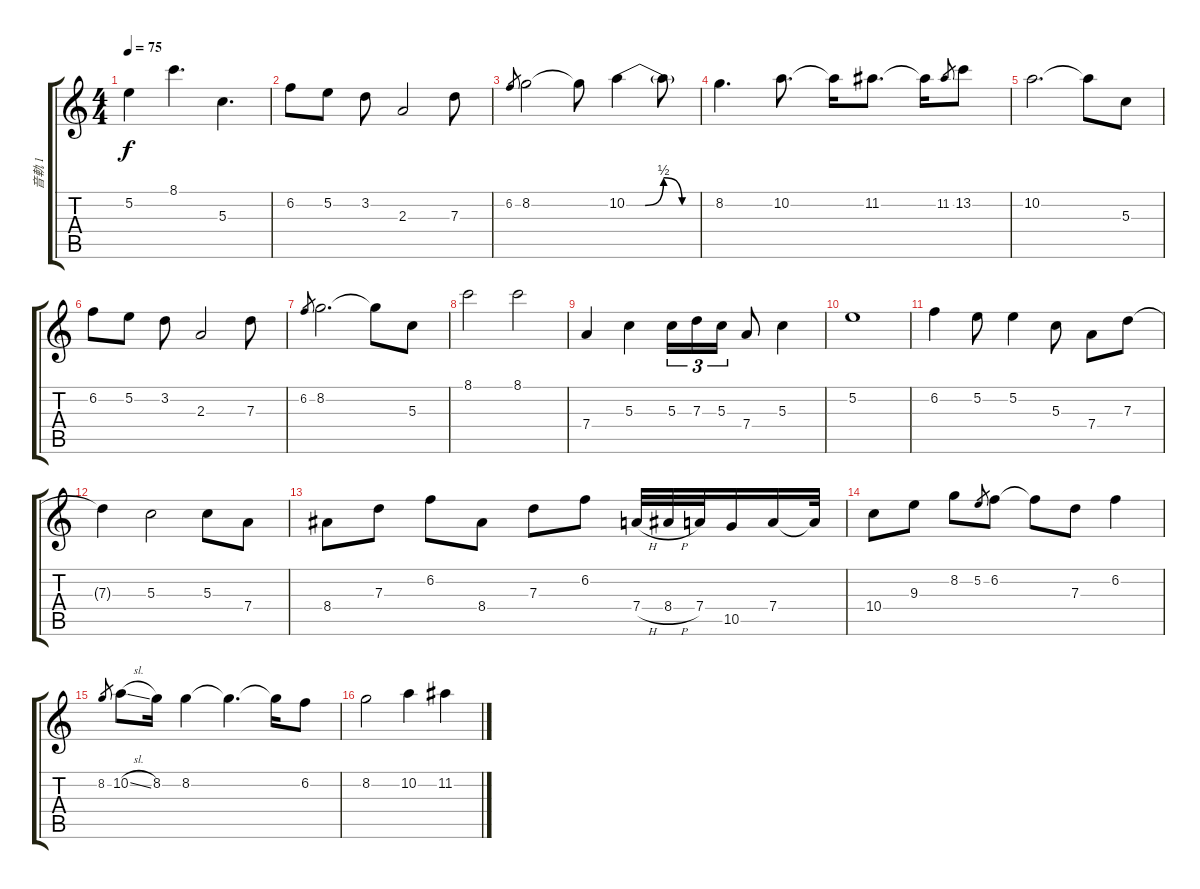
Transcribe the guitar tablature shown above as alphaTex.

\track ("音軌 1" "音軌 1") {instrument electricguitarjazz}
\staff {score tabs}
\tuning (E4 B3 G3 D3 A2 E2) {hide}
\ts (4 4)
\tempo 75
\clef g2
\ks c
5.2.4{dy f} 8.1.4{d} 5.3.4{d} |
6.2.8 5.2.8 3.2.8 2.3.2 7.3.8 |
6.2.8{gr} 8.2.2 8.2{t}.8 10.2{be (custom 0 0 15 0 30 2 45 0 60 0)}.4 10.2{t}.8 |
8.2.4{d} 10.2.8{d} 10.2{t}.16 11.2.8{d} 11.2{t}.16 11.2.8{gr} 13.2.8 |
10.2.2{d} 10.2{t}.8 5.3.8 |
6.2.8 5.2.8 3.2.8 2.3.2 7.3.8 |
6.2.8{gr} 8.2.2{d} 8.2{t}.8 5.3.8 |
8.1.2 8.1.2 |
7.4.4 5.3.4 5.3.16{tu (3 2)} 7.3.16{tu (3 2)} 5.3.16{tu (3 2)} 7.4.8 5.3.4 |
5.2.1 |
6.2.4 5.2.8 5.2.4 5.3.8 7.4.8 7.3.8 |
7.3{t}.4 5.3.2 5.3.8 7.4.8 |
8.4.8 7.3.8 6.2.8 8.4.8 7.3.8 6.2.8 7.4{h}.32 8.4{h}.32 7.4.32 10.5.16 7.4.16 7.4{t}.32 |
10.4.8 9.3.8 8.2.8 5.2.8{gr} 6.2.8 6.2{t}.8 7.3.8 6.2.4 |
8.2.8{gr} 10.2{sl}.8 8.2.16 8.2.4 8.2{t}.4{d} 8.2{t}.16 6.2.8 |
8.2.2 10.2.4 11.2.4
